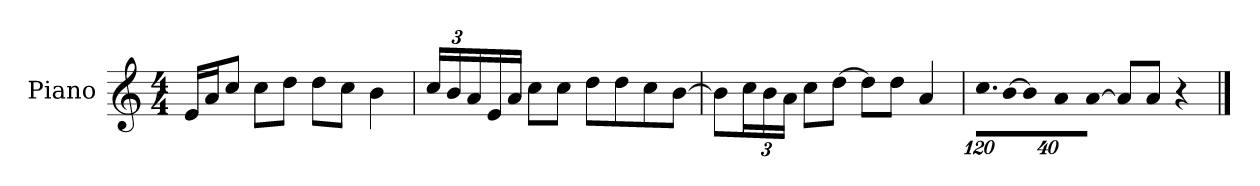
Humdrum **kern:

**kern
*part1
*staff1
*I"Piano
*I'P-no
*clefG2
*k[]
*M4/4
*MM90
=1
16e/LL
16a/J
8cc/J
8cc\L
8dd\J
8dd\L
8cc\J
4b\
=2
*Xbrackettup
24cc/LL
24b/
24a/
16e/
16a/JJ
8cc\L
8cc\J
8dd\L
8dd\
8cc\
[8b\J
=3
8b\L]
24cc\L
24b\
24a\JJ
8cc\L
[8dd\J
8dd\L]
8dd\J
4a/
=4
!LO:N:vis=16.
960%103cc\LL
!LO:N:vis=32
[640%23b\JK
!LO:N:vis=8
960%137b\]
!LO:N:vis=16
1920%137a\K
!LO:N:vis=8
[960%137a\J
8a/L]
8a/J
4r
==
*-
